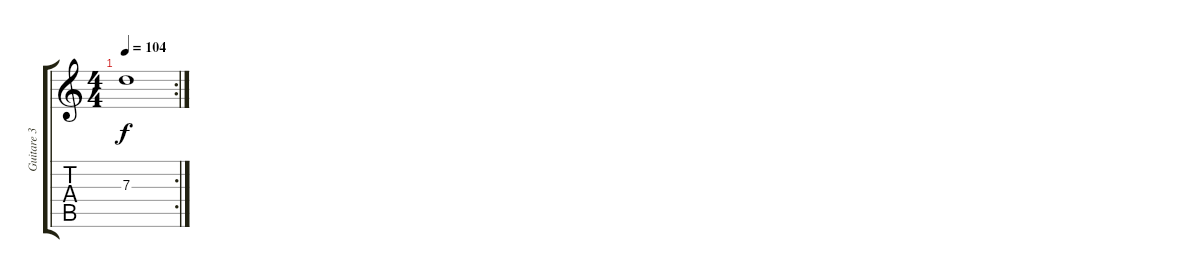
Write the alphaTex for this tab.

\track ("Guitare 3" "Guitare 3") {instrument distortionguitar}
\staff {score tabs}
\tuning (E4 B3 G3 D3 A2 E2) {hide}
\rc 2
\ts (4 4)
\tempo 104
\clef g2
\ks c
7.3.1{dy f}
